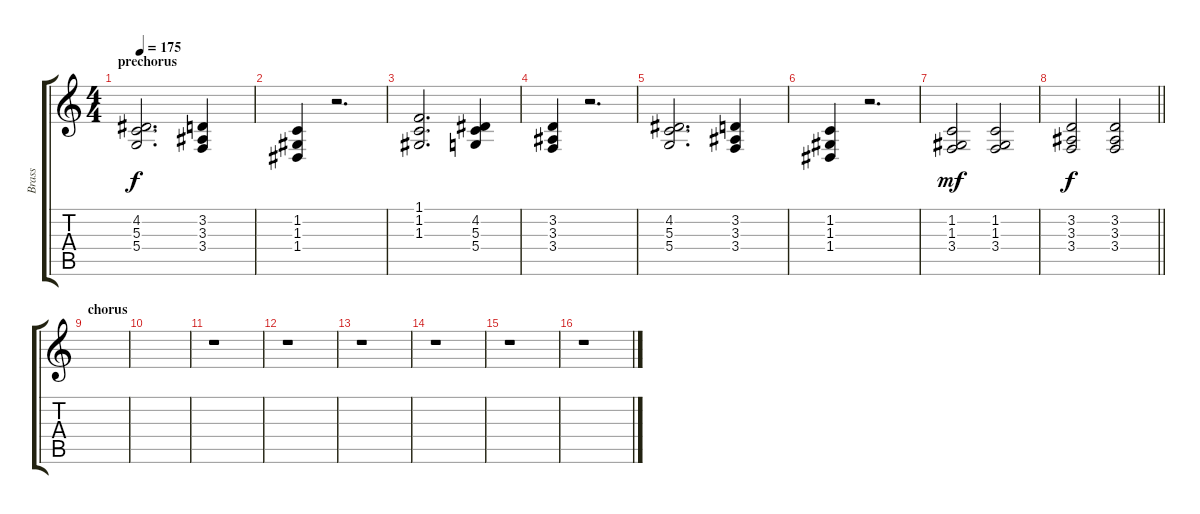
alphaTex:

\track ("Brass" "Brass") {instrument brasssection}
\staff {score tabs}
\tuning (E4 B3 G3 D3 A2 E2) {hide}
\ts (4 4)
\section ("" "prechorus")
\tempo 175
\clef g2
\ks c
(4.2 5.3 5.4).2{d dy f} (3.2 3.3 3.4).4 |
(1.2 1.3 1.4).4 r.2{d} |
(1.1 1.2 1.3).2{d} (4.2 5.3 5.4).4 |
(3.2 3.3 3.4).4 r.2{d} |
(4.2 5.3 5.4).2{d} (3.2 3.3 3.4).4 |
(1.2 1.3 1.4).4 r.2{d} |
(1.2 1.3 3.4).2{dy mf} (1.2 1.3 3.4).2 |
\barLineRight lightlight
(3.2 3.3 3.4).2{dy f} (3.2 3.3 3.4).2 |
\section ("" "chorus")
|
|
r.1 |
r.1 |
r.1 |
r.1 |
r.1 |
r.1
